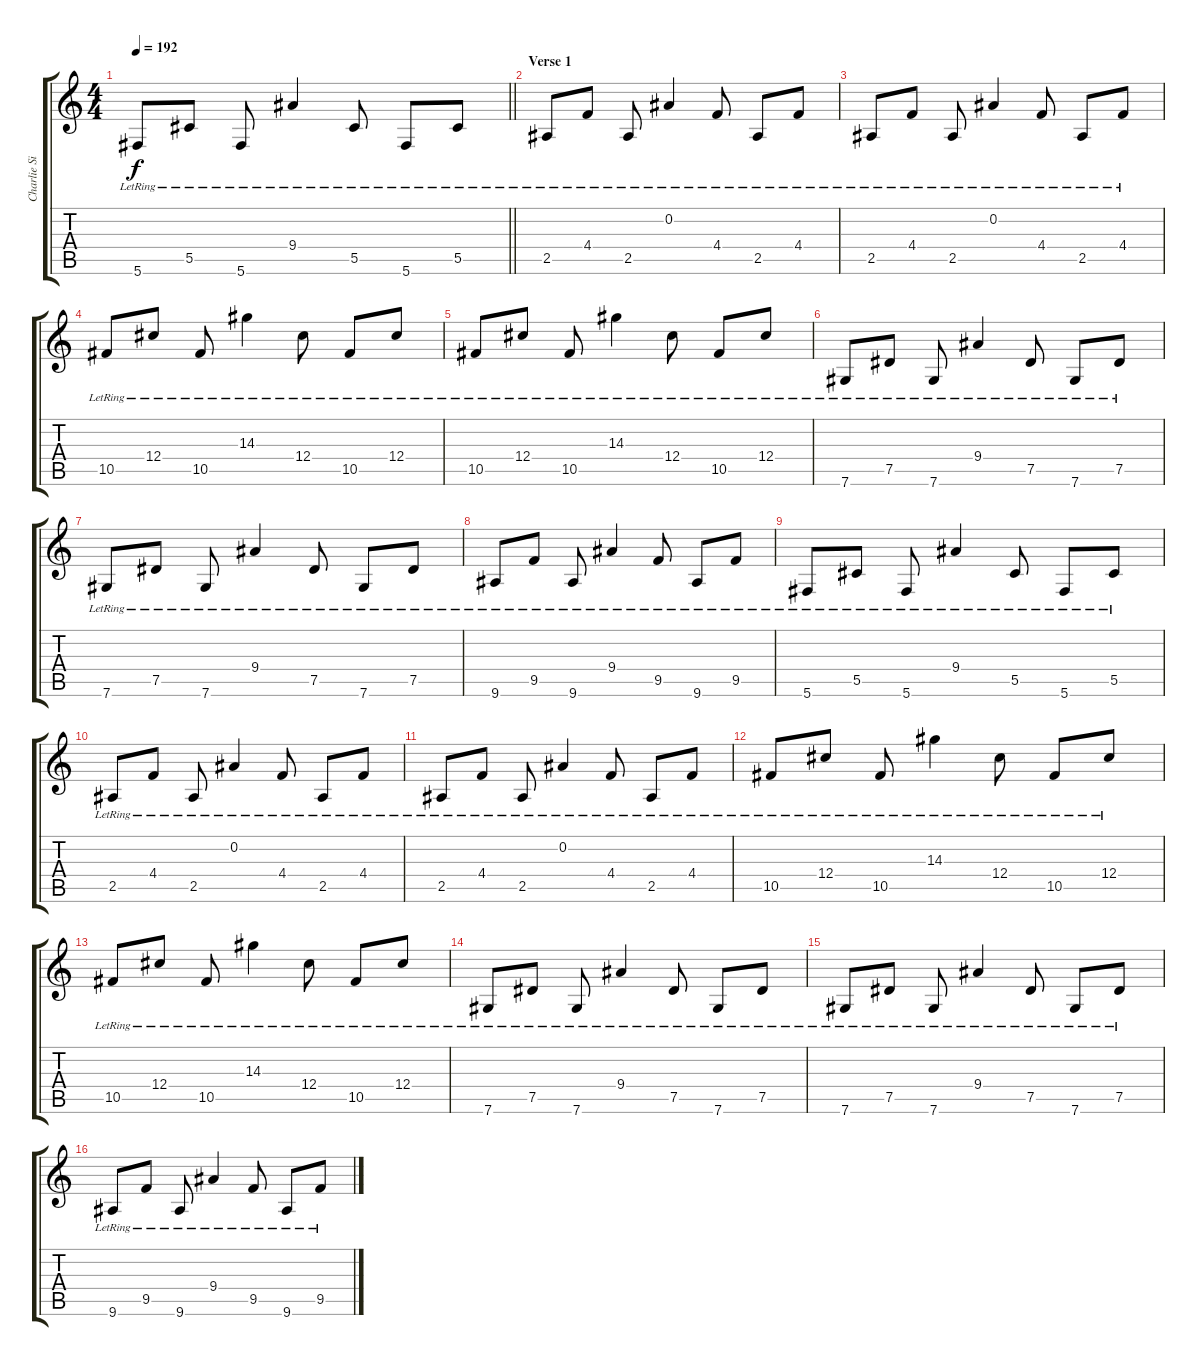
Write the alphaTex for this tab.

\track ("Charlie Simpson" "Charlie Si") {instrument overdrivenguitar}
\staff {score tabs}
\tuning (Eb4 Bb3 Gb3 Db3 Ab2 Db2) {hide}
\ts (4 4)
\tempo 192
\clef g2
\barLineRight lightlight
\ks c
5.6{lr}.8{dy f} 5.5{lr}.8 5.6{lr}.8 9.4{lr}.4 5.5{lr}.8 5.6{lr}.8 5.5{lr}.8 |
\section ("" "Verse 1")
2.5{lr}.8{instrument electricguitarclean} 4.4{lr}.8 2.5{lr}.8 0.2{lr}.4 4.4{lr}.8 2.5{lr}.8 4.4{lr}.8 |
2.5{lr}.8{instrument electricguitarclean} 4.4{lr}.8 2.5{lr}.8 0.2{lr}.4 4.4{lr}.8 2.5{lr}.8 4.4{lr}.8 |
10.5{lr}.8 12.4{lr}.8 10.5{lr}.8 14.3{lr}.4 12.4{lr}.8 10.5{lr}.8 12.4{lr}.8 |
10.5{lr}.8 12.4{lr}.8 10.5{lr}.8 14.3{lr}.4 12.4{lr}.8 10.5{lr}.8 12.4{lr}.8 |
7.6{lr}.8 7.5{lr}.8 7.6{lr}.8 9.4{lr}.4 7.5{lr}.8 7.6{lr}.8 7.5{lr}.8 |
7.6{lr}.8 7.5{lr}.8 7.6{lr}.8 9.4{lr}.4 7.5{lr}.8 7.6{lr}.8 7.5{lr}.8 |
9.6{lr}.8 9.5{lr}.8 9.6{lr}.8 9.4{lr}.4 9.5{lr}.8 9.6{lr}.8 9.5{lr}.8 |
5.6{lr}.8 5.5{lr}.8 5.6{lr}.8 9.4{lr}.4 5.5{lr}.8 5.6{lr}.8 5.5{lr}.8 |
2.5{lr}.8{instrument electricguitarclean} 4.4{lr}.8 2.5{lr}.8 0.2{lr}.4 4.4{lr}.8 2.5{lr}.8 4.4{lr}.8 |
2.5{lr}.8{instrument electricguitarclean} 4.4{lr}.8 2.5{lr}.8 0.2{lr}.4 4.4{lr}.8 2.5{lr}.8 4.4{lr}.8 |
10.5{lr}.8 12.4{lr}.8 10.5{lr}.8 14.3{lr}.4 12.4{lr}.8 10.5{lr}.8 12.4{lr}.8 |
10.5{lr}.8 12.4{lr}.8 10.5{lr}.8 14.3{lr}.4 12.4{lr}.8 10.5{lr}.8 12.4{lr}.8 |
7.6{lr}.8 7.5{lr}.8 7.6{lr}.8 9.4{lr}.4 7.5{lr}.8 7.6{lr}.8 7.5{lr}.8 |
7.6{lr}.8 7.5{lr}.8 7.6{lr}.8 9.4{lr}.4 7.5{lr}.8 7.6{lr}.8 7.5{lr}.8 |
9.6{lr}.8 9.5{lr}.8 9.6{lr}.8 9.4{lr}.4 9.5{lr}.8 9.6{lr}.8 9.5{lr}.8
